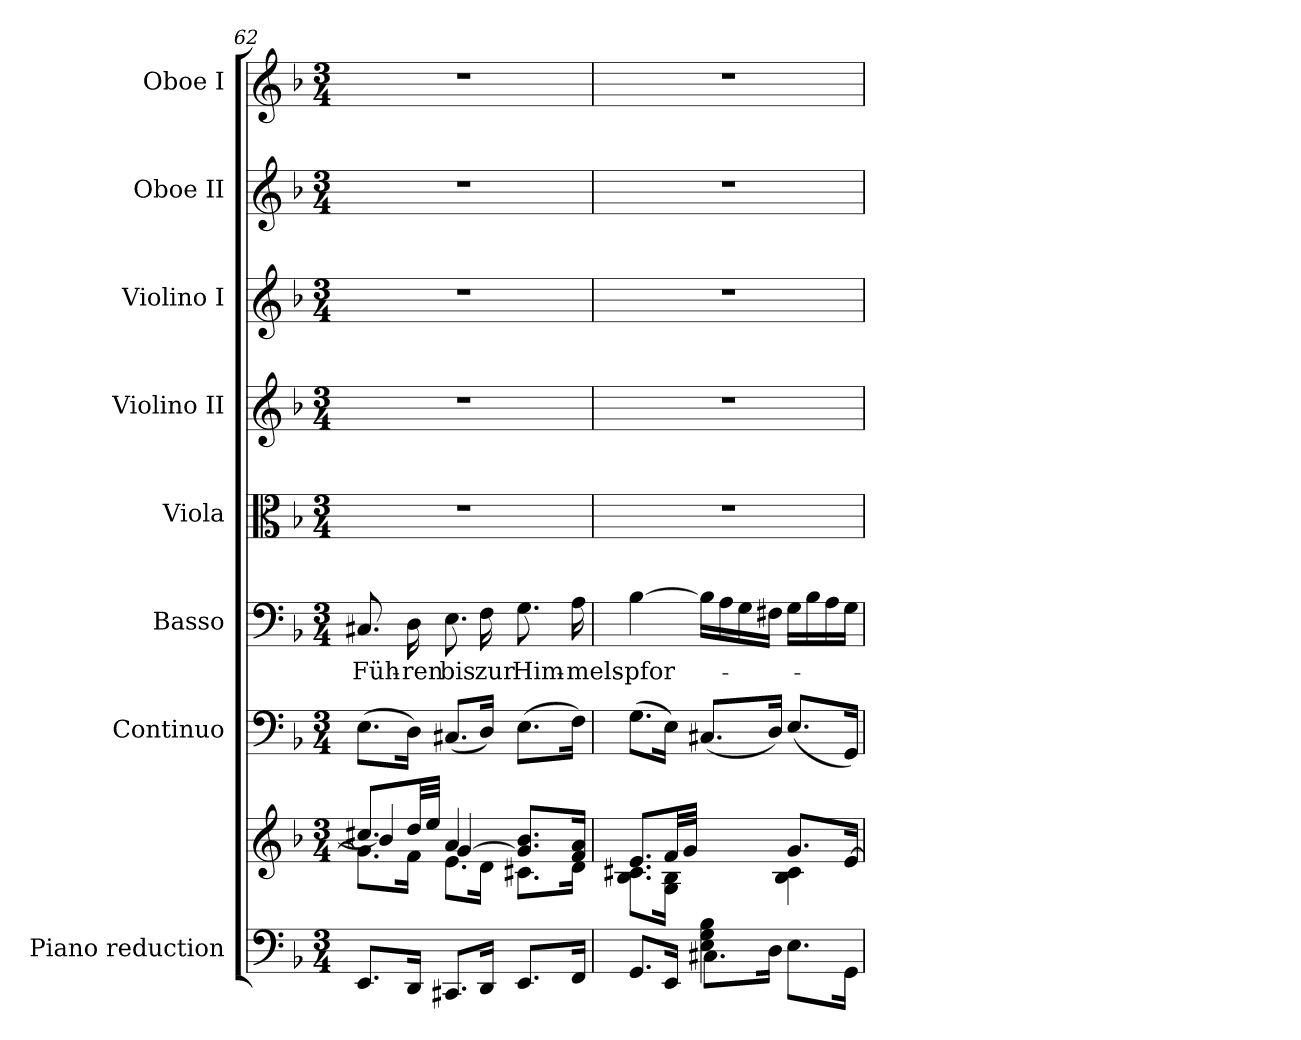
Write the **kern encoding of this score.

**kern	**kern	**kern	**kern	**text	**kern	**kern	**kern	**kern	**kern
*part8	*part8	*part7	*part6	*part6	*part5	*part4	*part3	*part2	*part1
*staff9	*staff8	*staff7	*staff6	*staff6	*staff5	*staff4	*staff3	*staff2	*staff1
*I"Piano reduction	*	*I"Continuo	*I"Basso	*	*I"Viola	*I"Violino II	*I"Violino I	*I"Oboe II	*I"Oboe I
*I'Pno	*	*	*	*	*	*	*	*I'Ob	*I'Ob
!!LO:PB:g=z
*clefF4	*clefG2	*clefF4	*clefF4	*	*clefC3	*clefG2	*clefG2	*clefG2	*clefG2
*k[b-]	*k[b-]	*k[b-]	*k[b-]	*	*k[b-]	*k[b-]	*k[b-]	*k[b-]	*k[b-]
*M3/4	*M3/4	*M3/4	*M3/4	*	*M3/4	*M3/4	*M3/4	*M3/4	*M3/4
=62	=62	=62	=62	=62	=62	=62	=62	=62	=62
*	*^	*	*	*	*	*	*	*	*
*	*	*^	*	*	*	*	*	*	*	*
!	!	!	!	!	!	!LO:LY:b	!	!	!	!	!
8.EE/L	8.cc#X/L	8.g\L]	4b-/]	(8.E\L	8.C#X/	Füh-	2.r	2.r	2.r	2.r	2.r
!	!	!	!	!	!	!LO:LY:b	!	!	!	!	!
16DD/Jk	32dd/LL	16f\Jk	.	16D\Jk)	16D\	-ren	.	.	.	.	.
.	32ee/JJJ	.	.	.	.	.	.	.	.	.	.
!	!	!	!	!	!	!LO:LY:b	!	!	!	!	!
8.CC#X/L	4a/	8.e\L	[4g/	(8.C#X/L	8.E\	bis	.	.	.	.	.
!	!	!	!	!	!	!LO:LY:b	!	!	!	!	!
16DD/Jk	.	16d\Jk	.	16D/Jk)	16F\	zur	.	.	.	.	.
!	!	!	!	!	!	!LO:LY:b	!	!	!	!	!
8.EE/L	8.g/] 8.b-/L	8.c#X\L	4ryy	(8.E\L	8.G\	Him-	.	.	.	.	.
!	!	!	!	!	!	!LO:LY:b	!	!	!	!	!
16FF/Jk	16f/ 16a/Jk	16d\Jk	.	16F\Jk)	16A\	-mels-	.	.	.	.	.
*	*	*v	*v	*	*	*	*	*	*	*	*
=63	=63	=63	=63	=63	=63	=63	=63	=63	=63	=63
*^	*	*	*	*	*	*	*	*	*	*
!	!	!	!	!	!	!LO:LY:b	!	!	!	!	!
4ryy	8.GG/L	8.e/L	8.B-\ 8.c#X\L	(8.G\L	[4B-\	-pfor-	2.r	2.r	2.r	2.r	2.r
.	16EE/Jk	32f/LL	16G\ 16B-\Jk	16E\Jk)	.	.	.	.	.	.	.
.	.	32g/JJJ	.	.	.	.	.	.	.	.	.
4E\ 4G\ 4B-\	8.C#X\L	4ryy	4ryy	(8.C#X/L	16B-\LL]	.	.	.	.	.	.
.	.	.	.	.	16A\	.	.	.	.	.	.
.	.	.	.	.	16G\	.	.	.	.	.	.
.	16D\Jk	.	.	16D/Jk)	16F#X\JJ	.	.	.	.	.	.
4ryy	8.E\L	8.g/L	4B-\ 4c#\	(8.E/L	16G\LL	.	.	.	.	.	.
.	.	.	.	.	16B-\	.	.	.	.	.	.
.	.	.	.	.	16A\	.	.	.	.	.	.
.	16GG\Jk	[<16e/Jk	.	16GG/Jk)	16G\JJ	.	.	.	.	.	.
*v	*v	*	*	*	*	*	*	*	*	*	*
*	*v	*v	*	*	*	*	*	*	*	*
=	=	=	=	=	=	=	=	=	=
*-	*-	*-	*-	*-	*-	*-	*-	*-	*-
